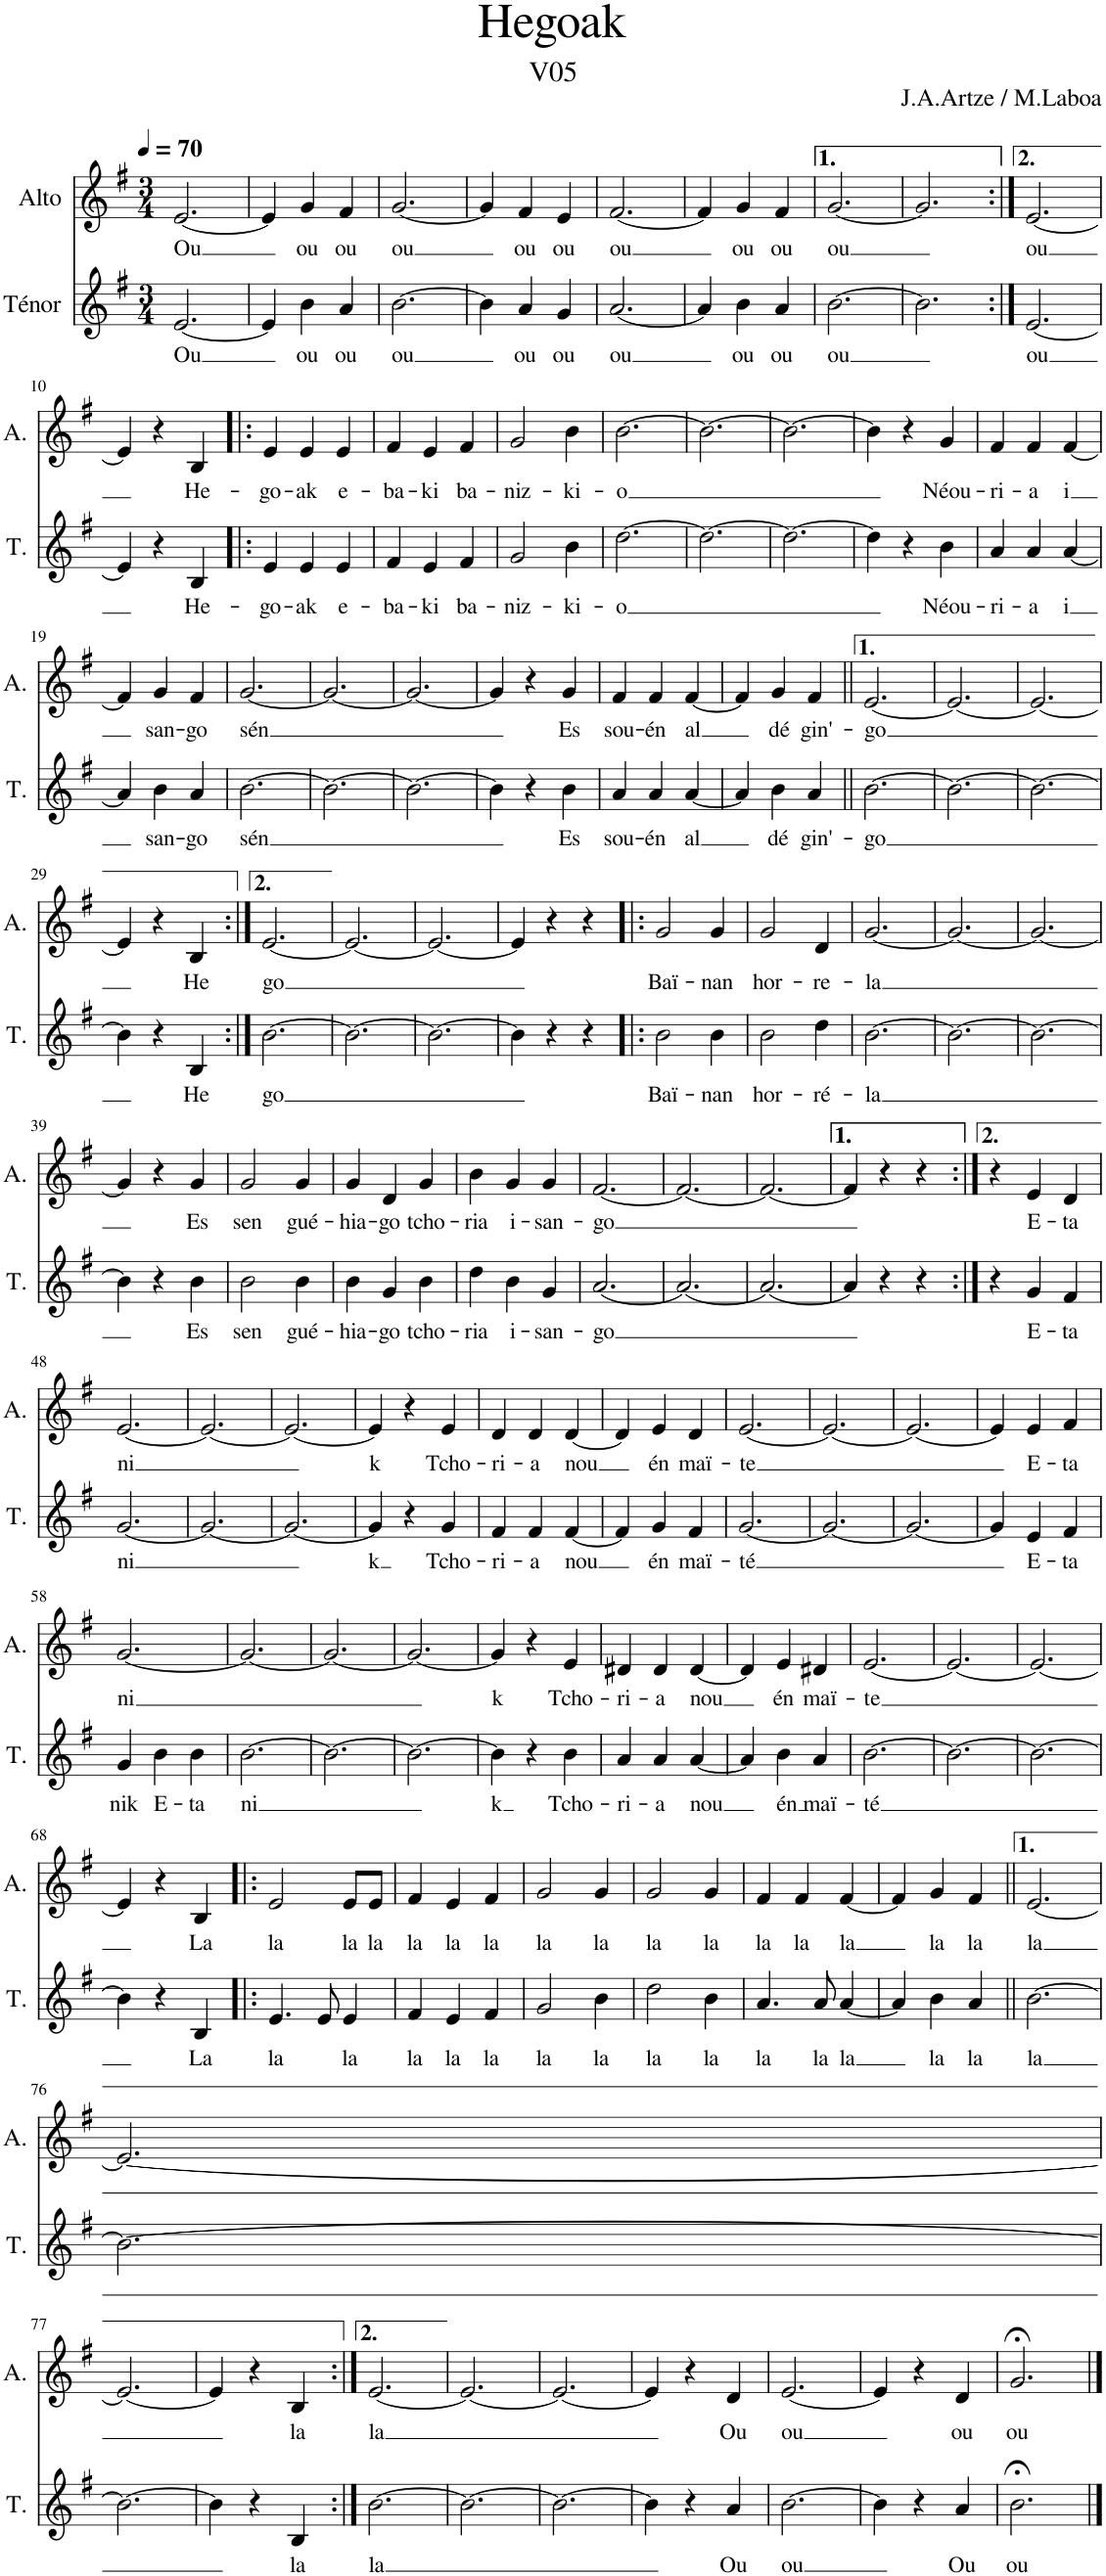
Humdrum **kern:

**kern	**text	**kern	**text
*part2	*part2	*part1	*part1
*staff2	*staff2	*staff1	*staff1
*I"Ténor	*	*I"Alto	*
*I'T.	*	*I'A.	*
*clefG2	*	*clefG2	*
*Trd8c14	*	*Trd5c9	*
*k[f#]	*	*k[f#]	*
*M3/4	*	*M3/4	*
=1	=1	=1	=1
!	!LO:LY:b	!	!LO:LY:b
[2.e/	Ou	[2.e/	Ou
=2	=2	=2	=2
4e/]	.	4e/]	.
!	!LO:LY:b	!	!LO:LY:b
4b\	ou	4g/	ou
!	!LO:LY:b	!	!LO:LY:b
4a/	ou	4f#/	ou
=3	=3	=3	=3
!	!LO:LY:b	!	!LO:LY:b
[2.b\	ou	[2.g/	ou
=4	=4	=4	=4
4b\]	.	4g/]	.
!	!LO:LY:b	!	!LO:LY:b
4a/	ou	4f#/	ou
!	!LO:LY:b	!	!LO:LY:b
4g/	ou	4e/	ou
=5	=5	=5	=5
!	!LO:LY:b	!	!LO:LY:b
[2.a/	ou	[2.f#/	ou
=6	=6	=6	=6
4a/]	.	4f#/]	.
!	!LO:LY:b	!	!LO:LY:b
4b\	ou	4g/	ou
!	!LO:LY:b	!	!LO:LY:b
4a/	ou	4f#/	ou
=7	=7	=7	=7
!	!LO:LY:b	!	!LO:LY:b
[2.b\	ou	[2.g/	ou
=8	=8	=8	=8
2.b\]	.	2.g/]	.
=9:|!	=9:|!	=9:|!	=9:|!
!	!LO:LY:b	!	!LO:LY:b
[2.e/	ou	[2.e/	ou
!!LO:LB:g=z
=10	=10	=10	=10
4e/]	.	4e/]	.
4r	.	4r	.
!	!LO:LY:b	!	!LO:LY:b
4B/	He-	4B/	He-
=11!|:	=11!|:	=11!|:	=11!|:
!	!LO:LY:b	!	!LO:LY:b
4e/	-go-	4e/	-go-
!	!LO:LY:b	!	!LO:LY:b
4e/	-ak	4e/	-ak
!	!LO:LY:b	!	!LO:LY:b
4e/	e-	4e/	e-
=12	=12	=12	=12
!	!LO:LY:b	!	!LO:LY:b
4f#/	-ba-	4f#/	-ba-
!	!LO:LY:b	!	!LO:LY:b
4e/	-ki	4e/	-ki
!	!LO:LY:b	!	!LO:LY:b
4f#/	ba-	4f#/	ba-
=13	=13	=13	=13
!	!LO:LY:b	!	!LO:LY:b
2g/	-niz-	2g/	-niz-
!	!LO:LY:b	!	!LO:LY:b
4b\	-ki-	4b\	-ki-
=14	=14	=14	=14
!	!LO:LY:b	!	!LO:LY:b
[2.dd\	-o	[2.b\	-o
=15	=15	=15	=15
2.dd\_	.	2.b\_	.
=16	=16	=16	=16
2.dd\_	.	2.b\_	.
=17	=17	=17	=17
4dd\]	.	4b\]	.
4r	.	4r	.
!	!LO:LY:b	!	!LO:LY:b
4b\	Néou-	4g/	Néou-
=18	=18	=18	=18
!	!LO:LY:b	!	!LO:LY:b
4a/	-ri-	4f#/	-ri-
!	!LO:LY:b	!	!LO:LY:b
4a/	-a	4f#/	-a
!	!LO:LY:b	!	!LO:LY:b
[4a/	i	[4f#/	i
!!LO:LB:g=z
=19	=19	=19	=19
4a/]	.	4f#/]	.
!	!LO:LY:b	!	!LO:LY:b
4b\	san-	4g/	san-
!	!LO:LY:b	!	!LO:LY:b
4a/	-go	4f#/	-go
=20	=20	=20	=20
!	!LO:LY:b	!	!LO:LY:b
[2.b\	sén	[2.g/	sén
=21	=21	=21	=21
2.b\_	.	2.g/_	.
=22	=22	=22	=22
2.b\_	.	2.g/_	.
=23	=23	=23	=23
4b\]	.	4g/]	.
4r	.	4r	.
!	!LO:LY:b	!	!LO:LY:b
4b\	Es	4g/	Es
=24	=24	=24	=24
!	!LO:LY:b	!	!LO:LY:b
4a/	sou-	4f#/	sou-
!	!LO:LY:b	!	!LO:LY:b
4a/	-én	4f#/	-én
!	!LO:LY:b	!	!LO:LY:b
[4a/	al	[4f#/	al
=25	=25	=25	=25
4a/]	.	4f#/]	.
!	!LO:LY:b	!	!LO:LY:b
4b\	dé	4g/	dé
!	!LO:LY:b	!	!LO:LY:b
4a/	gin'-	4f#/	gin'-
=26||	=26||	=26||	=26||
!	!LO:LY:b	!	!LO:LY:b
[2.b\	-go	[2.e/	-go
=27	=27	=27	=27
2.b\_	.	2.e/_	.
=28	=28	=28	=28
2.b\_	.	2.e/_	.
!!LO:LB:g=z
=29	=29	=29	=29
4b\]	.	4e/]	.
4r	.	4r	.
!	!LO:LY:b	!	!LO:LY:b
4B/	He	4B/	He
=30:|!	=30:|!	=30:|!	=30:|!
!	!LO:LY:b	!	!LO:LY:b
[2.b\	go	[2.e/	go
=31	=31	=31	=31
2.b\_	.	2.e/_	.
=32	=32	=32	=32
2.b\_	.	2.e/_	.
=33	=33	=33	=33
4b\]	.	4e/]	.
4r	.	4r	.
4r	.	4r	.
=34!|:	=34!|:	=34!|:	=34!|:
!	!LO:LY:b	!	!LO:LY:b
2b\	Baï-	2g/	Baï-
!	!LO:LY:b	!	!LO:LY:b
4b\	-nan	4g/	-nan
=35	=35	=35	=35
!	!LO:LY:b	!	!LO:LY:b
2b\	hor-	2g/	hor-
!	!LO:LY:b	!	!LO:LY:b
4dd\	-ré-	4d/	-re-
=36	=36	=36	=36
!	!LO:LY:b	!	!LO:LY:b
[2.b\	-la	[2.g/	-la
=37	=37	=37	=37
2.b\_	.	2.g/_	.
=38	=38	=38	=38
2.b\_	.	2.g/_	.
!!LO:LB:g=z
=39	=39	=39	=39
4b\]	.	4g/]	.
4r	.	4r	.
!	!LO:LY:b	!	!LO:LY:b
4b\	Es	4g/	Es
=40	=40	=40	=40
!	!LO:LY:b	!	!LO:LY:b
2b\	sen	2g/	sen
!	!LO:LY:b	!	!LO:LY:b
4b\	gué-	4g/	gué-
=41	=41	=41	=41
!	!LO:LY:b	!	!LO:LY:b
4b\	-hia-	4g/	-hia-
!	!LO:LY:b	!	!LO:LY:b
4g/	-go	4d/	-go
!	!LO:LY:b	!	!LO:LY:b
4b\	tcho-	4g/	tcho-
=42	=42	=42	=42
!	!LO:LY:b	!	!LO:LY:b
4dd\	-ria	4b\	-ria
!	!LO:LY:b	!	!LO:LY:b
4b\	i-	4g/	i-
!	!LO:LY:b	!	!LO:LY:b
4g/	-san-	4g/	-san-
=43	=43	=43	=43
!	!LO:LY:b	!	!LO:LY:b
[2.a/	-go	[2.f#/	-go
=44	=44	=44	=44
2.a/_	.	2.f#/_	.
=45	=45	=45	=45
2.a/_	.	2.f#/_	.
=46	=46	=46	=46
4a/]	.	4f#/]	.
4r	.	4r	.
4r	.	4r	.
=47:|!	=47:|!	=47:|!	=47:|!
4r	.	4r	.
!	!LO:LY:b	!	!LO:LY:b
4g/	E-	4e/	E-
!	!LO:LY:b	!	!LO:LY:b
4f#/	-ta	4d/	-ta
!!LO:LB:g=z
=48	=48	=48	=48
!	!LO:LY:b	!	!LO:LY:b
[2.g/	-ni	[2.e/	-ni
=49	=49	=49	=49
2.g/_	.	2.e/_	.
=50	=50	=50	=50
2.g/_	.	2.e/_	.
=51	=51	=51	=51
!	!LO:LY:b	!	!LO:LY:b
4g/]	k	4e/]	k
4r	.	4r	.
!	!LO:LY:b	!	!LO:LY:b
4g/	Tcho-	4e/	Tcho-
=52	=52	=52	=52
!	!LO:LY:b	!	!LO:LY:b
4f#/	-ri-	4d/	-ri-
!	!LO:LY:b	!	!LO:LY:b
4f#/	-a	4d/	-a
!	!LO:LY:b	!	!LO:LY:b
[4f#/	nou	[4d/	nou
=53	=53	=53	=53
4f#/]	.	4d/]	.
!	!LO:LY:b	!	!LO:LY:b
4g/	én	4e/	én
!	!LO:LY:b	!	!LO:LY:b
4f#/	maï-	4d/	maï-
=54	=54	=54	=54
!	!LO:LY:b	!	!LO:LY:b
[2.g/	-té	[2.e/	-te
=55	=55	=55	=55
2.g/_	.	2.e/_	.
=56	=56	=56	=56
2.g/_	.	2.e/_	.
=57	=57	=57	=57
4g/]	.	4e/]	.
!	!LO:LY:b	!	!LO:LY:b
4e/	E-	4e/	E-
!	!LO:LY:b	!	!LO:LY:b
4f#/	-ta	4f#/	-ta
!!LO:LB:g=z
=58	=58	=58	=58
!	!LO:LY:b	!	!LO:LY:b
4g/	nik	[2.g/	-ni
!	!LO:LY:b	!	!
4b\	E-	.	.
!	!LO:LY:b	!	!
4b\	-ta	.	.
=59	=59	=59	=59
!	!LO:LY:b	!	!
[2.b\	-ni	2.g/_	.
=60	=60	=60	=60
2.b\_	.	2.g/_	.
=61	=61	=61	=61
2.b\_	.	2.g/_	.
=62	=62	=62	=62
!	!LO:LY:b	!	!LO:LY:b
4b\]	k	4g/]	k
4r	.	4r	.
!	!LO:LY:b	!	!LO:LY:b
4b\	Tcho-	4e/	Tcho-
=63	=63	=63	=63
!	!LO:LY:b	!	!LO:LY:b
4a/	-ri-	4d#X/	-ri-
!	!LO:LY:b	!	!LO:LY:b
4a/	-a	4d#/	-a
!	!LO:LY:b	!	!LO:LY:b
[4a/	nou	[4d#/	nou
=64	=64	=64	=64
4a/]	.	4d#/]	.
!	!LO:LY:b	!	!LO:LY:b
4b\	én	4e/	én
!	!LO:LY:b	!	!LO:LY:b
4a/	maï-	4d#X/	maï-
=65	=65	=65	=65
!	!LO:LY:b	!	!LO:LY:b
[2.b\	-té	[2.e/	-te
=66	=66	=66	=66
2.b\_	.	2.e/_	.
=67	=67	=67	=67
2.b\_	.	2.e/_	.
!!LO:LB:g=z
=68	=68	=68	=68
4b\]	.	4e/]	.
4r	.	4r	.
!	!LO:LY:b	!	!LO:LY:b
4B/	La	4B/	La
=69!|:	=69!|:	=69!|:	=69!|:
!	!LO:LY:b	!	!LO:LY:b
4.e/	la	2e/	la
8e/	.	.	.
!	!LO:LY:b	!	!LO:LY:b
4e/	la	8e/L	la
!	!	!	!LO:LY:b
.	.	8e/J	la
=70	=70	=70	=70
!	!LO:LY:b	!	!LO:LY:b
4f#/	la	4f#/	la
!	!LO:LY:b	!	!LO:LY:b
4e/	la	4e/	la
!	!LO:LY:b	!	!LO:LY:b
4f#/	la	4f#/	la
=71	=71	=71	=71
!	!LO:LY:b	!	!LO:LY:b
2g/	la	2g/	la
!	!LO:LY:b	!	!LO:LY:b
4b\	la	4g/	la
=72	=72	=72	=72
!	!LO:LY:b	!	!LO:LY:b
2dd\	la	2g/	la
!	!LO:LY:b	!	!LO:LY:b
4b\	la	4g/	la
=73	=73	=73	=73
!	!LO:LY:b	!	!LO:LY:b
4.a/	la	4f#/	la
!	!	!	!LO:LY:b
.	.	4f#/	la
!	!LO:LY:b	!	!
8a/	la	.	.
!	!LO:LY:b	!	!LO:LY:b
[4a/	la	[4f#/	la
=74	=74	=74	=74
4a/]	.	4f#/]	.
!	!LO:LY:b	!	!LO:LY:b
4b\	la	4g/	la
!	!LO:LY:b	!	!LO:LY:b
4a/	la	4f#/	la
=75||	=75||	=75||	=75||
!	!LO:LY:b	!	!LO:LY:b
[2.b\	la	[2.e/	la
!!LO:LB:g=z
=76	=76	=76	=76
2.b\_	.	2.e/_	.
!!LO:LB:g=z
=77	=77	=77	=77
2.b\_	.	2.e/_	.
=78	=78	=78	=78
4b\]	.	4e/]	.
4r	.	4r	.
!	!LO:LY:b	!	!LO:LY:b
4B/	la	4B/	la
=79:|!	=79:|!	=79:|!	=79:|!
!	!LO:LY:b	!	!LO:LY:b
[2.b\	la	[2.e/	la
=80	=80	=80	=80
2.b\_	.	2.e/_	.
=81	=81	=81	=81
2.b\_	.	2.e/_	.
=82	=82	=82	=82
4b\]	.	4e/]	.
4r	.	4r	.
!	!LO:LY:b	!	!LO:LY:b
4a/	Ou	4d/	Ou
=83	=83	=83	=83
!	!LO:LY:b	!	!LO:LY:b
[2.b\	ou	[2.e/	ou
=84	=84	=84	=84
4b\]	.	4e/]	.
4r	.	4r	.
!	!LO:LY:b	!	!LO:LY:b
4a/	Ou	4d/	ou
=85	=85	=85	=85
!	!LO:LY:b	!	!LO:LY:b
2.b;<\	ou	2.g;</	ou
==	==	==	==
*-	*-	*-	*-
